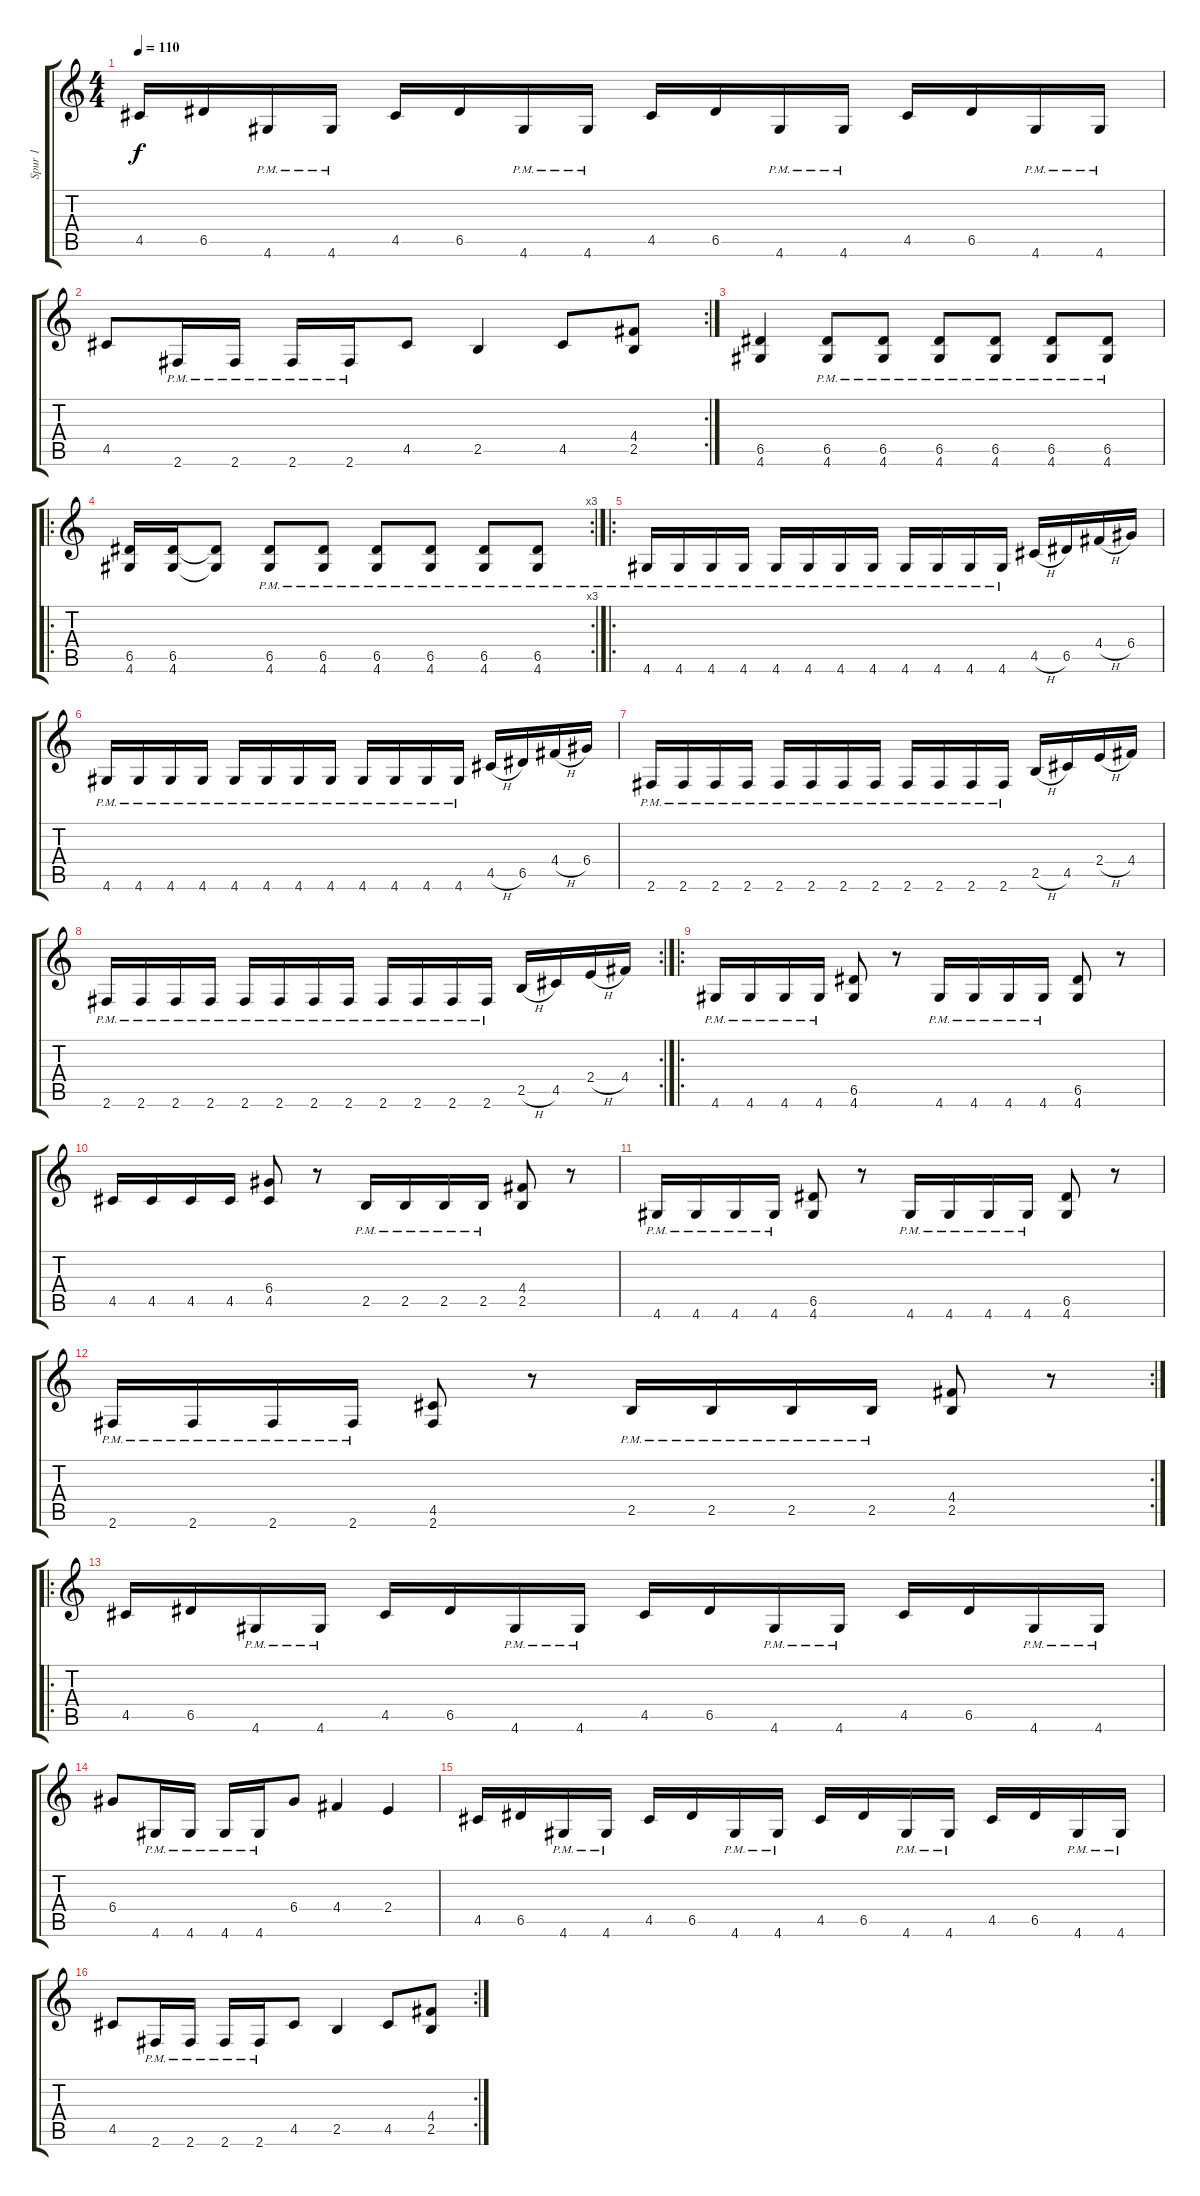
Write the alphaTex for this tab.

\track ("Spur 1" "Spur 1") {instrument distortionguitar}
\staff {score tabs}
\tuning (E4 B3 G3 D3 A2 E2) {hide}
\ts (4 4)
\tempo 110
\clef g2
\ks c
4.5.16{dy f} 6.5.16 4.6{pm}.16 4.6{pm}.16 4.5.16 6.5.16 4.6{pm}.16 4.6{pm}.16 4.5.16 6.5.16 4.6{pm}.16 4.6{pm}.16 4.5.16 6.5.16 4.6{pm}.16 4.6{pm}.16 |
\rc 2
4.5.8 2.6{pm}.16 2.6{pm}.16 2.6{pm}.16 2.6{pm}.16 4.5.8 2.5.4 4.5.8 (4.4 2.5).8 |
(6.5 4.6).4 (6.5{pm} 4.6{pm}).8 (6.5{pm} 4.6{pm}).8 (6.5{pm} 4.6{pm}).8 (6.5{pm} 4.6{pm}).8 (6.5{pm} 4.6{pm}).8 (6.5{pm} 4.6{pm}).8 |
\ro
\rc 3
(6.5 4.6).16 (6.5 4.6).16 (6.5{t} 4.6{t}).8 (6.5{pm} 4.6{pm}).8 (6.5{pm} 4.6{pm}).8 (6.5{pm} 4.6{pm}).8 (6.5{pm} 4.6{pm}).8 (6.5{pm} 4.6{pm}).8 (6.5{pm} 4.6{pm}).8 |
\ro
4.6{pm}.16 4.6{pm}.16 4.6{pm}.16 4.6{pm}.16 4.6{pm}.16 4.6{pm}.16 4.6{pm}.16 4.6{pm}.16 4.6{pm}.16 4.6{pm}.16 4.6{pm}.16 4.6{pm}.16 4.5{h}.16 6.5.16 4.4{h}.16 6.4.16 |
4.6{pm}.16 4.6{pm}.16 4.6{pm}.16 4.6{pm}.16 4.6{pm}.16 4.6{pm}.16 4.6{pm}.16 4.6{pm}.16 4.6{pm}.16 4.6{pm}.16 4.6{pm}.16 4.6{pm}.16 4.5{h}.16 6.5.16 4.4{h}.16 6.4.16 |
2.6{pm}.16 2.6{pm}.16 2.6{pm}.16 2.6{pm}.16 2.6{pm}.16 2.6{pm}.16 2.6{pm}.16 2.6{pm}.16 2.6{pm}.16 2.6{pm}.16 2.6{pm}.16 2.6{pm}.16 2.5{h}.16 4.5.16 2.4{h}.16 4.4.16 |
\rc 2
2.6{pm}.16 2.6{pm}.16 2.6{pm}.16 2.6{pm}.16 2.6{pm}.16 2.6{pm}.16 2.6{pm}.16 2.6{pm}.16 2.6{pm}.16 2.6{pm}.16 2.6{pm}.16 2.6{pm}.16 2.5{h}.16 4.5.16 2.4{h}.16 4.4.16 |
\ro
4.6{pm}.16 4.6{pm}.16 4.6{pm}.16 4.6{pm}.16 (6.5 4.6).8 r.8 4.6{pm}.16 4.6{pm}.16 4.6{pm}.16 4.6{pm}.16 (6.5 4.6).8 r.8 |
4.5.16 4.5.16 4.5.16 4.5.16 (6.4 4.5).8 r.8 2.5{pm}.16 2.5{pm}.16 2.5{pm}.16 2.5{pm}.16 (4.4 2.5).8 r.8 |
4.6{pm}.16 4.6{pm}.16 4.6{pm}.16 4.6{pm}.16 (6.5 4.6).8 r.8 4.6{pm}.16 4.6{pm}.16 4.6{pm}.16 4.6{pm}.16 (6.5 4.6).8 r.8 |
\rc 2
2.6{pm}.16 2.6{pm}.16 2.6{pm}.16 2.6{pm}.16 (4.5 2.6).8 r.8 2.5{pm}.16 2.5{pm}.16 2.5{pm}.16 2.5{pm}.16 (4.4 2.5).8 r.8 |
\ro
4.5.16 6.5.16 4.6{pm}.16 4.6{pm}.16 4.5.16 6.5.16 4.6{pm}.16 4.6{pm}.16 4.5.16 6.5.16 4.6{pm}.16 4.6{pm}.16 4.5.16 6.5.16 4.6{pm}.16 4.6{pm}.16 |
6.4.8 4.6{pm}.16 4.6{pm}.16 4.6{pm}.16 4.6{pm}.16 6.4.8 4.4.4 2.4.4 |
4.5.16 6.5.16 4.6{pm}.16 4.6{pm}.16 4.5.16 6.5.16 4.6{pm}.16 4.6{pm}.16 4.5.16 6.5.16 4.6{pm}.16 4.6{pm}.16 4.5.16 6.5.16 4.6{pm}.16 4.6{pm}.16 |
\rc 2
4.5.8 2.6{pm}.16 2.6{pm}.16 2.6{pm}.16 2.6{pm}.16 4.5.8 2.5.4 4.5.8 (4.4 2.5).8
